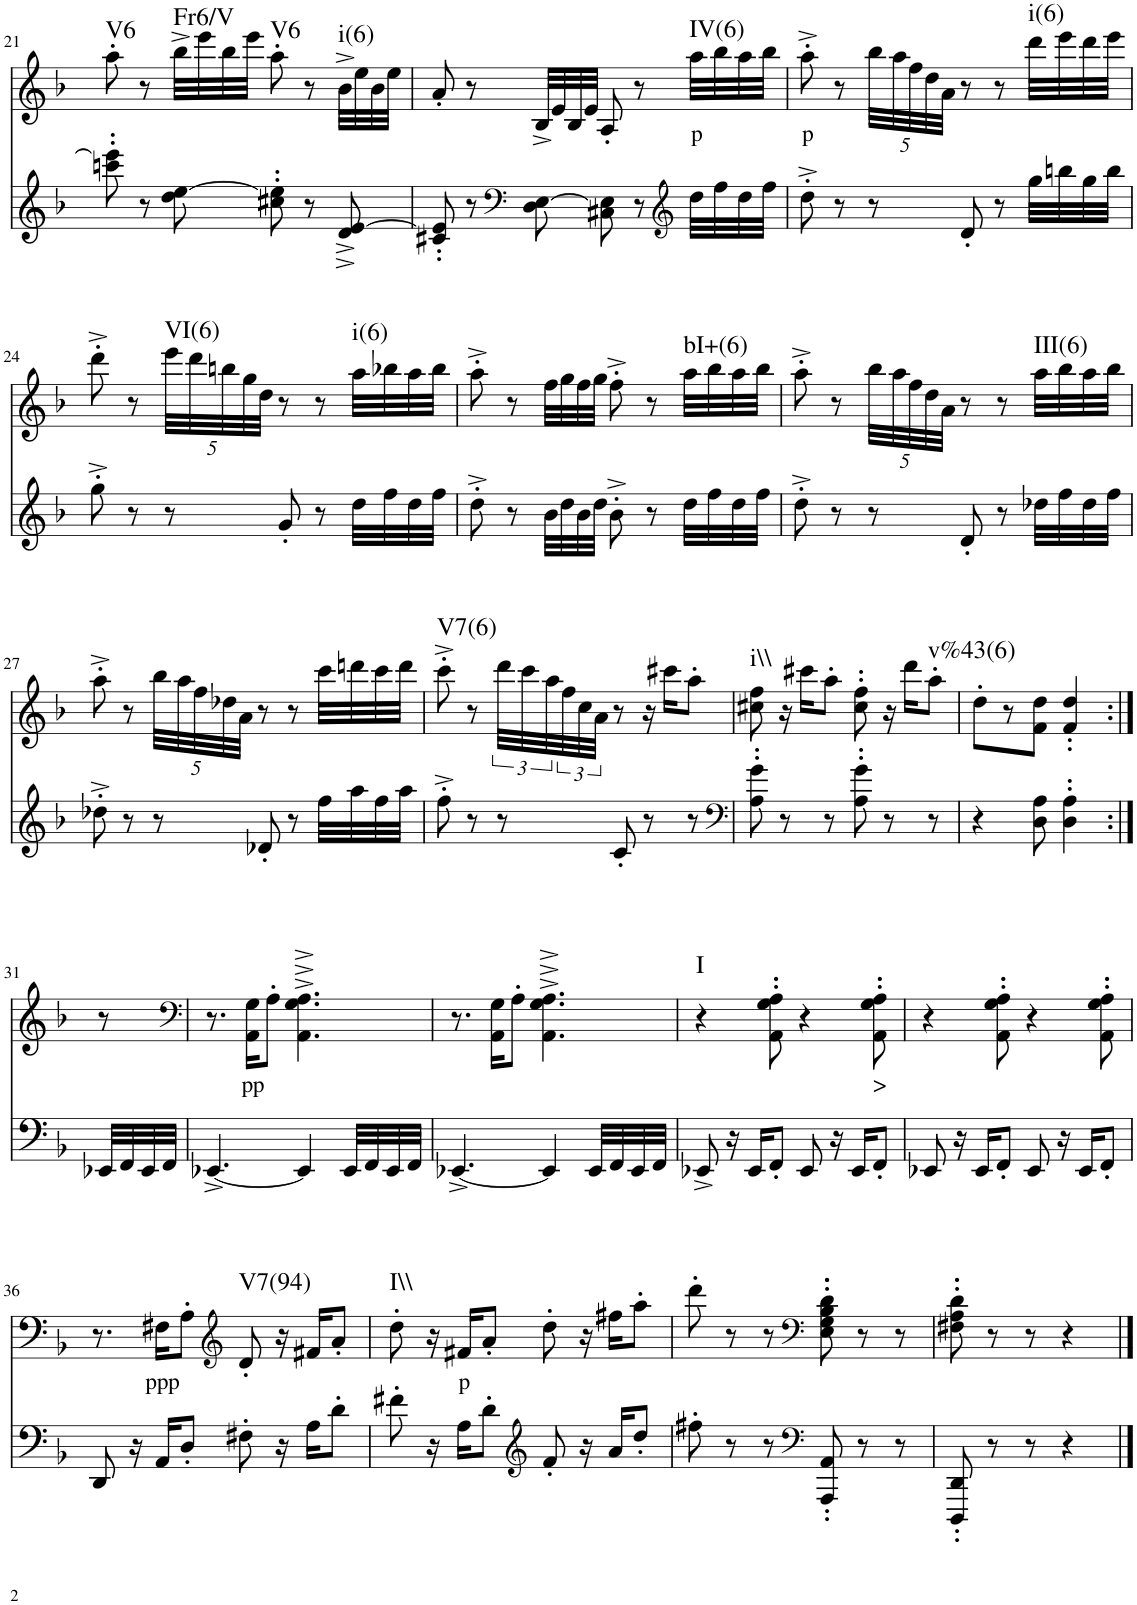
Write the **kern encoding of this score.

**kern	**kern	**text	**harte
*part2	*part1	*part1	*part1
*staff2	*staff1	*staff1	*
*I"piano	*I"piano	*	*
*I'Pno	*I'Pno	*	*
!!LO:PB:g=z
*clefG2	*clefG2	*	*
*k[b-]	*k[b-]	*	*
*d:	*d:	*	*
*M6/8	*M6/8	*	*
=21	=21	=21	=21
!	!	!	!LO:H:kt=V6
8cccn\' 8eee\]'	8aa'\	.	N
8r	8r	.	.
!	!	!	!LO:H:kt=Fr6/V
8dd\ [8ee\	32bb-^\LLL	.	N
.	32eee\	.	.
.	32bb-\	.	.
.	32eee\JJJ	.	.
!	!	!	!LO:H:kt=V6
8cc#X\' 8ee\]'	8aa'\	.	N
8r	8r	.	.
!	!	!	!LO:H:kt=i(6)
8d/^ [8e/^	32b-^\LLL	.	N
.	32ee\	.	.
.	32b-\	.	.
.	32ee\JJJ	.	.
=22	=22	=22	=22
8c#X/' 8e/]'	8a'/	.	.
8r	8r	.	.
*clefF4	*	*	*
8D\ [8E\	32B-^/LLL	.	.
.	32e/	.	.
.	32B-/	.	.
.	32e/JJJ	.	.
8C#X\ 8E\]	8A'/	.	.
8r	8r	.	.
*clefG2	*	*	*
!	!	!LO:LY:b	!LO:H:kt=IV(6)
32dd\LLL	32aa\LLL	p	N
32ff\	32bb-\	.	.
32dd\	32aa\	.	.
32ff\JJJ	32bb-\JJJ	.	.
=23	=23	=23	=23
!	!	!LO:LY:b	!
8dd'^\	8aa'^\	p	.
8r	8r	.	.
*	*Xbrackettup	*	*
8r	40bb-\LLL	.	.
.	40aa\	.	.
.	40ff\	.	.
.	40dd\	.	.
.	40a\JJJ	.	.
8d'/	8r	.	.
8r	8r	.	.
!	!	!	!LO:H:kt=i(6)
32gg\LLL	32ddd\LLL	.	N
32bbn\	32eee\	.	.
32gg\	32ddd\	.	.
32bb\JJJ	32eee\JJJ	.	.
!!LO:LB:g=z
=24	=24	=24	=24
8gg'^\	8ddd'^\	.	.
8r	8r	.	.
!	!	!	!LO:H:kt=VI(6)
8r	40eee\LLL	.	N
.	40ddd\	.	.
.	40bbn\	.	.
.	40gg\	.	.
.	40dd\JJJ	.	.
8g'/	8r	.	.
8r	8r	.	.
!	!	!	!LO:H:kt=i(6)
32dd\LLL	32aa\LLL	.	N
32ff\	32bb-X\	.	.
32dd\	32aa\	.	.
32ff\JJJ	32bb-\JJJ	.	.
=25	=25	=25	=25
8dd'^\	8aa'^\	.	.
8r	8r	.	.
32b-\LLL	32ff\LLL	.	.
32dd\	32gg\	.	.
32b-\	32ff\	.	.
32dd\JJJ	32gg\JJJ	.	.
8b-'^\	8ff'^\	.	.
8r	8r	.	.
!	!	!	!LO:H:kt=bI+(6)
32dd\LLL	32aa\LLL	.	N
32ff\	32bb-\	.	.
32dd\	32aa\	.	.
32ff\JJJ	32bb-\JJJ	.	.
=26	=26	=26	=26
8dd'^\	8aa'^\	.	.
8r	8r	.	.
8r	40bb-\LLL	.	.
.	40aa\	.	.
.	40ff\	.	.
.	40dd\	.	.
.	40a\JJJ	.	.
8d'/	8r	.	.
8r	8r	.	.
!	!	!	!LO:H:kt=III(6)
32dd-X\LLL	32aa\LLL	.	N
32ff\	32bb-\	.	.
32dd-\	32aa\	.	.
32ff\JJJ	32bb-\JJJ	.	.
!!LO:LB:g=z
=27	=27	=27	=27
8dd-X'^\	8aa'^\	.	.
8r	8r	.	.
8r	40bb-\LLL	.	.
.	40aa\	.	.
.	40ff\	.	.
.	40dd-X\	.	.
.	40a\JJJ	.	.
8d-X'/	8r	.	.
8r	8r	.	.
32ff\LLL	32ccc\LLL	.	.
32aa\	32dddn\	.	.
32ff\	32ccc\	.	.
32aa\JJJ	32ddd\JJJ	.	.
=28	=28	=28	=28
!	!	!	!LO:H:kt=V7(6)
8ff'^\	8ccc'^\	.	N
8r	8r	.	.
*	*brackettup	*	*
8r	48ddd\LLL	.	.
.	48ccc\	.	.
.	48aa\	.	.
.	48ff\	.	.
.	48cc\	.	.
.	48a\JJJ	.	.
8c'/	8r	.	.
8r	16r	.	.
.	16ccc#X\KL	.	.
8r	8aa'\J	.	.
=29	=29	=29	=29
*clefF4	*	*	*
!	!	!	!LO:H:kt=i\\
8A\' 8g\'	8cc#X\ 8ff\	.	N
8r	16r	.	.
.	16ccc#X\KL	.	.
8r	8aa'\J	.	.
8A\' 8g\'	8cc#\' 8ff\'	.	.
8r	16r	.	.
.	16ddd\KL	.	.
!	!	!	!LO:H:kt=v%43(6)
8r	8aa'\J	.	N
=30	=30	=30	=30
4r	8dd'\L	.	.
.	8r	.	.
8D\ 8A\	8f\ 8dd\J	.	.
4D\' 4A\'	4f/' 4dd/'	.	.
!!LO:LB:g=z
=31:|!	=31:|!	=31:|!	=31:|!
32EE-X/LLL	8r	.	.
32FF/	.	.	.
32EE-/	.	.	.
32FF/JJJ	.	.	.
=32	=32	=32	=32
*	*clefF4	*	*
[4.EE-X^/	8.r	.	.
!	!	!LO:LY:b	!
.	16AA\ 16G\KL	pp	.
.	8A'\J	.	.
4EE-/]	4.AA\^ 4.G\^ 4.A\^	.	.
32EE-/LLL	.	.	.
32FF/	.	.	.
32EE-/	.	.	.
32FF/JJJ	.	.	.
=33	=33	=33	=33
[4.EE-X^/	8.r	.	.
.	16AA\ 16G\KL	.	.
.	8A'\J	.	.
4EE-/]	4.AA\^ 4.G\^ 4.A\^	.	.
32EE-/LLL	.	.	.
32FF/	.	.	.
32EE-/	.	.	.
32FF/JJJ	.	.	.
=34	=34	=34	=34
!	!	!	!LO:H:kt=I
8EE-X^/	4r	.	N
16r	.	.	.
16EE-/KL	.	.	.
8FF'/J	8AA\' 8G\' 8A\'	.	.
8EE-/	4r	.	.
16r	.	.	.
16EE-/KL	.	.	.
!	!	!LO:LY:b	!
8FF'/J	8AA\' 8G\' 8A\'	>	.
=35	=35	=35	=35
8EE-X/	4r	.	.
16r	.	.	.
16EE-/KL	.	.	.
8FF'/J	8AA\' 8G\' 8A\'	.	.
8EE-/	4r	.	.
16r	.	.	.
16EE-/KL	.	.	.
8FF'/J	8AA\' 8G\' 8A\'	.	.
!!LO:LB:g=z
=36	=36	=36	=36
8DD/	8.r	.	.
16r	.	.	.
!	!	!LO:LY:b	!
16AA/KL	16F#X\KL	ppp	.
8D'/J	8A'\J	.	.
*	*clefG2	*	*
!	!	!	!LO:H:kt=V7(94)
8F#X'\	8d'/	.	N
16r	16r	.	.
16A\KL	16f#X/KL	.	.
8d'\J	8a'/J	.	.
=37	=37	=37	=37
!	!	!	!LO:H:kt=I\\
8f#X'\	8dd'\	.	N
16r	16r	.	.
!	!	!LO:LY:b	!
16A\KL	16f#X/KL	p	.
8d'\J	8a'/J	.	.
*clefG2	*	*	*
8f#'/	8dd'\	.	.
16r	16r	.	.
16a/KL	16ff#X\KL	.	.
8dd'/J	8aa'\J	.	.
=38	=38	=38	=38
8ff#X'\	8ddd'\	.	.
8r	8r	.	.
8r	8r	.	.
*clefF4	*clefF4	*	*
8AAA/' 8AA/'	8E\' 8G\' 8B-\' 8d\'	.	.
8r	8r	.	.
8r	8r	.	.
=39	=39	=39	=39
8DDD/' 8DD/'	8F#X\' 8A\' 8d\'	.	.
8r	8r	.	.
8r	8r	.	.
4r	4r	.	.
==	==	==	==
*-	*-	*-	*-
